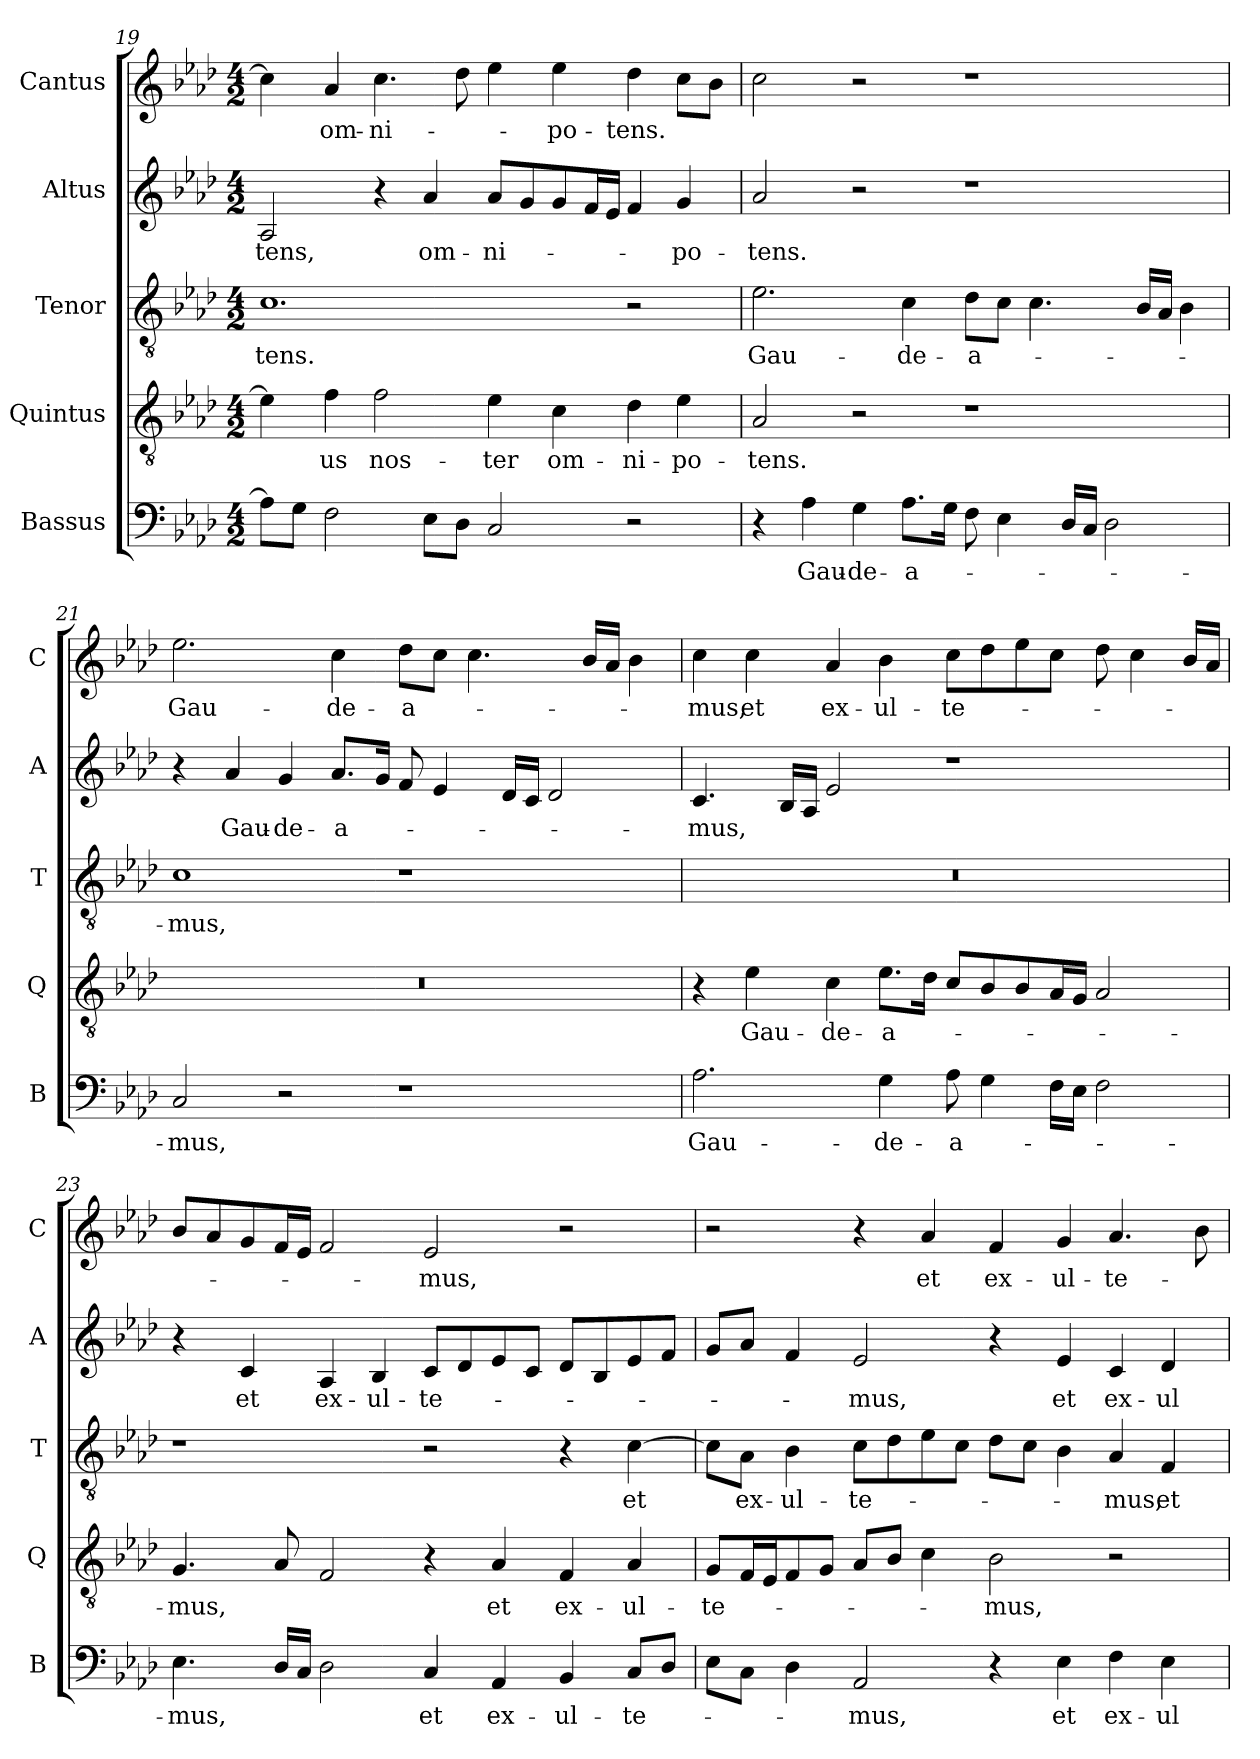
**kern	**text	**kern	**text	**kern	**text	**kern	**text	**kern	**text
*part5	*part5	*part4	*part4	*part3	*part3	*part2	*part2	*part1	*part1
*staff5	*staff5	*staff4	*staff4	*staff3	*staff3	*staff2	*staff2	*staff1	*staff1
*I"Bassus	*	*I"Quintus	*	*I"Tenor	*	*I"Altus	*	*I"Cantus	*
*I'B	*	*I'Q	*	*I'T	*	*I'A	*	*I'C	*
!!LO:LB:g=z
*clefF4	*	*clefGv2	*	*clefGv2	*	*clefG2	*	*clefG2	*
*k[b-e-a-d-]	*	*k[b-e-a-d-]	*	*k[b-e-a-d-]	*	*k[b-e-a-d-]	*	*k[b-e-a-d-]	*
*A-:	*	*A-:	*	*A-:	*	*A-:	*	*A-:	*
*M4/2	*	*M4/2	*	*M4/2	*	*M4/2	*	*M4/2	*
=19	=19	=19	=19	=19	=19	=19	=19	=19	=19
!	!	!	!	!	!LO:LY:b	!	!LO:LY:b	!	!
8A-\L]	.	4e-\]	.	1.c	-tens.	2A-/	-tens,	4cc\]	.
8G\J	.	.	.	.	.	.	.	.	.
!	!	!	!LO:LY:b	!	!	!	!	!	!LO:LY:b
2F\	.	4f\	-us	.	.	.	.	4a-/	om-
!	!	!	!LO:LY:b	!	!	!	!	!	!LO:LY:b
.	.	2f\	nos-	.	.	4r	.	4.cc\	-ni-
!	!	!	!	!	!	!	!LO:LY:b	!	!
8E-\L	.	.	.	.	.	4a-/	om-	.	.
8D-\J	.	.	.	.	.	.	.	8dd-\	.
!	!	!	!LO:LY:b	!	!	!	!LO:LY:b	!	!
2C/	.	4e-\	-ter	.	.	8a-/L	-ni-	4ee-\	.
.	.	.	.	.	.	8g/	.	.	.
!	!	!	!LO:LY:b	!	!	!	!	!	!LO:LY:b
.	.	4c\	om-	.	.	8g/	.	4ee-\	-po-
.	.	.	.	.	.	16f/L	.	.	.
.	.	.	.	.	.	16e-/JJ	.	.	.
!	!	!	!LO:LY:b	!	!	!	!	!	!LO:LY:b
2r	.	4d-\	-ni-	2r	.	4f/	.	4dd-\	-tens.
!	!	!	!LO:LY:b	!	!	!	!LO:LY:b	!	!
.	.	4e-\	-po-	.	.	4g/	-po-	8cc\L	.
.	.	.	.	.	.	.	.	8b-\J	.
=20	=20	=20	=20	=20	=20	=20	=20	=20	=20
!	!	!	!LO:LY:b	!	!LO:LY:b	!	!LO:LY:b	!	!
4r	.	2A-/	-tens.	2.e-\	Gau-	2a-/	-tens.	2cc\	.
!	!LO:LY:b	!	!	!	!	!	!	!	!
4A-\	Gau-	.	.	.	.	.	.	.	.
!	!LO:LY:b	!	!	!	!	!	!	!	!
4G\	-de-	2r	.	.	.	2r	.	2r	.
!	!LO:LY:b	!	!	!	!LO:LY:b	!	!	!	!
8.A-\L	-a-	.	.	4c\	-de-	.	.	.	.
16G\Jk	.	.	.	.	.	.	.	.	.
!	!	!	!	!	!LO:LY:b	!	!	!	!
8F\	.	1r	.	8d-\L	-a-	1r	.	1r	.
4E-\	.	.	.	8c\J	.	.	.	.	.
.	.	.	.	4.c\	.	.	.	.	.
16D-/LL	.	.	.	.	.	.	.	.	.
16C/JJ	.	.	.	.	.	.	.	.	.
2D-\	.	.	.	.	.	.	.	.	.
.	.	.	.	16B-/LL	.	.	.	.	.
.	.	.	.	16A-/JJ	.	.	.	.	.
.	.	.	.	4B-\	.	.	.	.	.
=21	=21	=21	=21	=21	=21	=21	=21	=21	=21
!	!LO:LY:b	!	!	!	!LO:LY:b	!	!	!	!LO:LY:b
2C/	-mus,	0r	.	1c	-mus,	4r	.	2.ee-\	Gau-
!	!	!	!	!	!	!	!LO:LY:b	!	!
.	.	.	.	.	.	4a-/	Gau-	.	.
!	!	!	!	!	!	!	!LO:LY:b	!	!
2r	.	.	.	.	.	4g/	-de-	.	.
!	!	!	!	!	!	!	!LO:LY:b	!	!LO:LY:b
.	.	.	.	.	.	8.a-/L	-a-	4cc\	-de-
.	.	.	.	.	.	16g/Jk	.	.	.
!	!	!	!	!	!	!	!	!	!LO:LY:b
1r	.	.	.	1r	.	8f/	.	8dd-\L	-a-
.	.	.	.	.	.	4e-/	.	8cc\J	.
.	.	.	.	.	.	.	.	4.cc\	.
.	.	.	.	.	.	16d-/LL	.	.	.
.	.	.	.	.	.	16c/JJ	.	.	.
.	.	.	.	.	.	2d-/	.	.	.
.	.	.	.	.	.	.	.	16b-/LL	.
.	.	.	.	.	.	.	.	16a-/JJ	.
.	.	.	.	.	.	.	.	4b-\	.
!!LO:LB:g=z
=22	=22	=22	=22	=22	=22	=22	=22	=22	=22
!	!LO:LY:b	!	!	!	!	!	!LO:LY:b	!	!LO:LY:b
2.A-\	Gau-	4r	.	0r	.	4.c/	-mus,	4cc\	-mus,
!	!	!	!LO:LY:b	!	!	!	!	!	!LO:LY:b
.	.	4e-\	Gau-	.	.	.	.	4cc\	et
.	.	.	.	.	.	16B-/LL	.	.	.
.	.	.	.	.	.	16A-/JJ	.	.	.
!	!	!	!LO:LY:b	!	!	!	!	!	!LO:LY:b
.	.	4c\	-de-	.	.	2e-/	.	4a-/	ex-
!	!LO:LY:b	!	!LO:LY:b	!	!	!	!	!	!LO:LY:b
4G\	-de-	8.e-\L	-a-	.	.	.	.	4b-\	-ul-
.	.	16d-\Jk	.	.	.	.	.	.	.
!	!LO:LY:b	!	!	!	!	!	!	!	!LO:LY:b
8A-\	-a-	8c/L	.	.	.	1r	.	8cc\L	-te-
4G\	.	8B-/	.	.	.	.	.	8dd-\	.
.	.	8B-/	.	.	.	.	.	8ee-\	.
16F\LL	.	16A-/L	.	.	.	.	.	8cc\J	.
16E-\JJ	.	16G/JJ	.	.	.	.	.	.	.
2F\	.	2A-/	.	.	.	.	.	8dd-\	.
.	.	.	.	.	.	.	.	4cc\	.
.	.	.	.	.	.	.	.	16b-/LL	.
.	.	.	.	.	.	.	.	16a-/JJ	.
=23	=23	=23	=23	=23	=23	=23	=23	=23	=23
!	!LO:LY:b	!	!LO:LY:b	!	!	!	!	!	!
4.E-\	-mus,	4.G/	-mus,	1r	.	4r	.	8b-/L	.
.	.	.	.	.	.	.	.	8a-/	.
!	!	!	!	!	!	!	!LO:LY:b	!	!
.	.	.	.	.	.	4c/	et	8g/	.
16D-/LL	.	8A-/	.	.	.	.	.	16f/L	.
16C/JJ	.	.	.	.	.	.	.	16e-/JJ	.
!	!	!	!	!	!	!	!LO:LY:b	!	!
2D-\	.	2F/	.	.	.	4A-/	ex-	2f/	.
!	!	!	!	!	!	!	!LO:LY:b	!	!
.	.	.	.	.	.	4B-/	-ul-	.	.
!	!LO:LY:b	!	!	!	!	!	!LO:LY:b	!	!LO:LY:b
4C/	et	4r	.	2r	.	8c/L	-te-	2e-/	-mus,
.	.	.	.	.	.	8d-/	.	.	.
!	!LO:LY:b	!	!LO:LY:b	!	!	!	!	!	!
4AA-/	ex-	4A-/	et	.	.	8e-/	.	.	.
.	.	.	.	.	.	8c/J	.	.	.
!	!LO:LY:b	!	!LO:LY:b	!	!	!	!	!	!
4BB-/	-ul-	4F/	ex-	4r	.	8d-/L	.	2r	.
.	.	.	.	.	.	8B-/	.	.	.
!	!LO:LY:b	!	!LO:LY:b	!	!LO:LY:b	!	!	!	!
8C/L	-te-	4A-/	-ul-	[4c\	et	8e-/	.	.	.
8D-/J	.	.	.	.	.	8f/J	.	.	.
!!LO:PB:g=z
=24	=24	=24	=24	=24	=24	=24	=24	=24	=24
!	!	!	!LO:LY:b	!	!	!	!	!	!
8E-\L	.	8G/L	-te-	8c\L]	.	8g/L	.	2r	.
!	!	!	!	!	!LO:LY:b	!	!	!	!
8C\J	.	16F/L	.	8A-\J	ex-	8a-/J	.	.	.
.	.	16E-/J	.	.	.	.	.	.	.
!	!	!	!	!	!LO:LY:b	!	!	!	!
4D-\	.	8F/	.	4B-\	-ul-	4f/	.	.	.
.	.	8G/J	.	.	.	.	.	.	.
!	!LO:LY:b	!	!	!	!LO:LY:b	!	!LO:LY:b	!	!
2AA-/	-mus,	8A-/L	.	8c\L	-te-	2e-/	-mus,	4r	.
.	.	8B-/J	.	8d-\	.	.	.	.	.
!	!	!	!	!	!	!	!	!	!LO:LY:b
.	.	4c\	.	8e-\	.	.	.	4a-/	et
.	.	.	.	8c\J	.	.	.	.	.
!	!	!	!LO:LY:b	!	!	!	!	!	!LO:LY:b
4r	.	2B-\	-mus,	8d-\L	.	4r	.	4f/	ex-
.	.	.	.	8c\J	.	.	.	.	.
!	!LO:LY:b	!	!	!	!	!	!LO:LY:b	!	!LO:LY:b
4E-\	et	.	.	4B-\	.	4e-/	et	4g/	-ul-
!	!LO:LY:b	!	!	!	!LO:LY:b	!	!LO:LY:b	!	!LO:LY:b
4F\	ex-	2r	.	4A-/	-mus,	4c/	ex-	4.a-/	-te-
!	!LO:LY:b	!	!	!	!LO:LY:b	!	!LO:LY:b	!	!
4E-\	-ul-	.	.	4F/	et	4d-/	-ul-	.	.
.	.	.	.	.	.	.	.	8b-\	.
=	=	=	=	=	=	=	=	=	=
*-	*-	*-	*-	*-	*-	*-	*-	*-	*-
